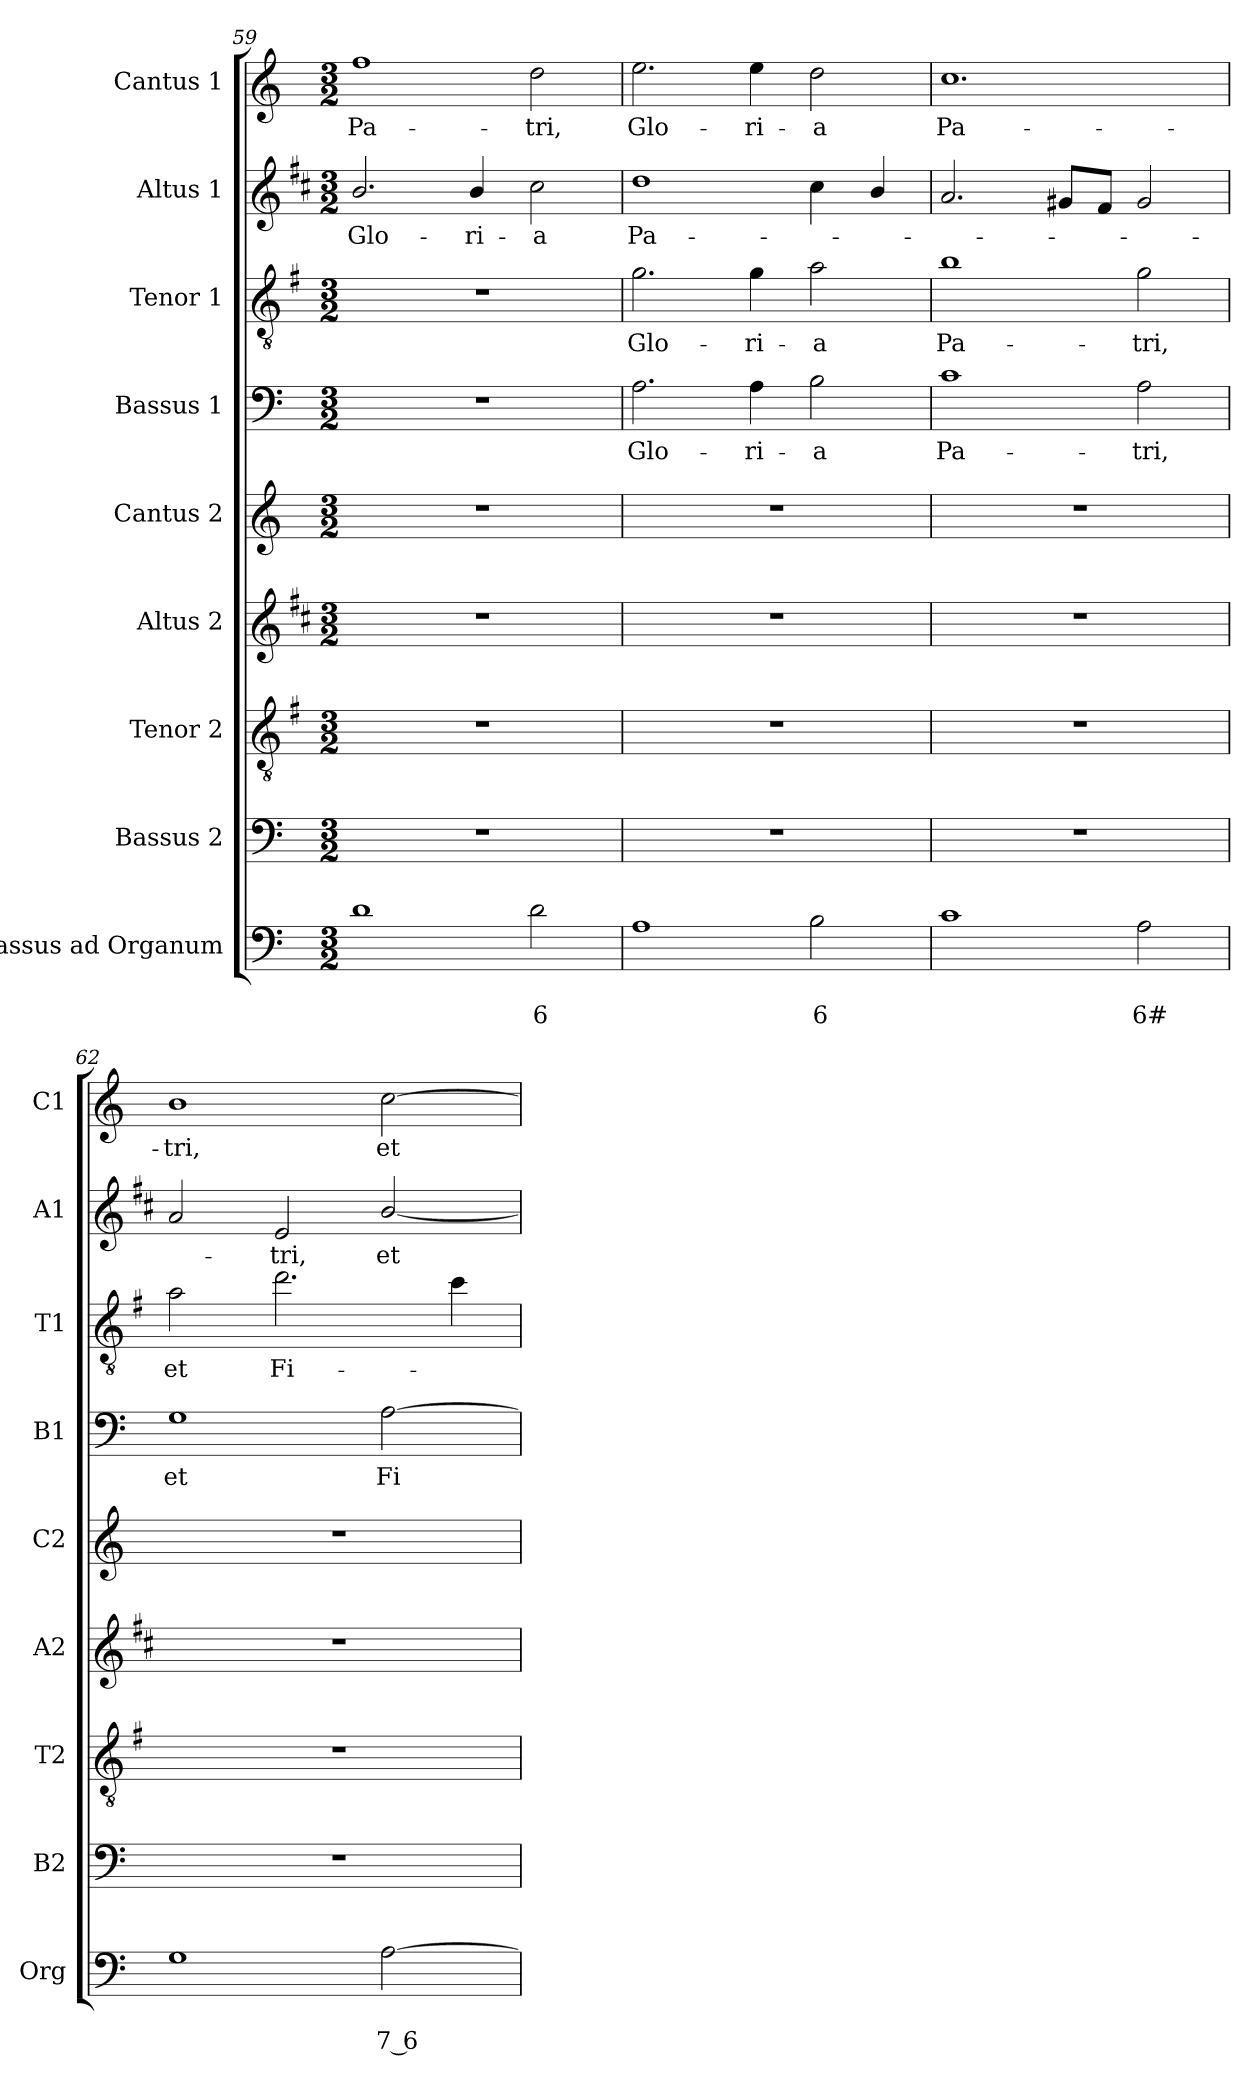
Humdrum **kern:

**kern	**text	**text	**kern	**kern	**kern	**kern	**kern	**text	**kern	**text	**kern	**text	**kern	**text
*part9	*part9	*part9	*part8	*part7	*part6	*part5	*part4	*part4	*part3	*part3	*part2	*part2	*part1	*part1
*staff9	*staff9	*staff9	*staff8	*staff7	*staff6	*staff5	*staff4	*staff4	*staff3	*staff3	*staff2	*staff2	*staff1	*staff1
*I"Bassus ad Organum	*	*	*I"Bassus 2	*I"Tenor 2	*I"Altus 2	*I"Cantus 2	*I"Bassus 1	*	*I"Tenor 1	*	*I"Altus 1	*	*I"Cantus 1	*
*I'Org	*	*	*I'B2	*I'T2	*I'A2	*I'C2	*I'B1	*	*I'T1	*	*I'A1	*	*I'C1	*
*clefF4	*	*	*clefF4	*clefGv2	*clefG2	*clefG2	*clefF4	*	*clefGv2	*	*clefG2	*	*clefG2	*
*	*	*	*	*ITrd4c7	*ITrd1c2	*	*	*	*ITrd4c7	*	*ITrd1c2	*	*	*
*k[]	*	*	*k[]	*k[]	*k[]	*k[]	*k[]	*	*k[]	*	*k[]	*	*k[]	*
*C:	*	*	*C:	*C:	*C:	*C:	*C:	*	*C:	*	*C:	*	*C:	*
*M3/2	*	*	*M3/2	*M3/2	*M3/2	*M3/2	*M3/2	*	*M3/2	*	*M3/2	*	*M3/2	*
=59	=59	=59	=59	=59	=59	=59	=59	=59	=59	=59	=59	=59	=59	=59
!	!	!	!	!	!	!	!	!	!	!	!	!LO:LY:b	!	!LO:LY:b
1d	.	.	1.r	1.r	1.r	1.r	1.r	.	1.r	.	2.a/	Glo-	1ff	Pa-
!	!	!	!	!	!	!	!	!	!	!	!	!LO:LY:b	!	!
.	.	.	.	.	.	.	.	.	.	.	4a/	-ri-	.	.
!	!	!LO:LY:b	!	!	!	!	!	!	!	!	!	!LO:LY:b	!	!LO:LY:b
2d\	.	6	.	.	.	.	.	.	.	.	2b\	-a	2dd\	-tri,
=60	=60	=60	=60	=60	=60	=60	=60	=60	=60	=60	=60	=60	=60	=60
!	!	!	!	!	!	!	!	!LO:LY:b	!	!LO:LY:b	!	!LO:LY:b	!	!LO:LY:b
1A	.	.	1.r	1.r	1.r	1.r	2.A\	Glo-	2.c\	Glo-	1cc	Pa-	2.ee\	Glo-
!	!	!	!	!	!	!	!	!LO:LY:b	!	!LO:LY:b	!	!	!	!LO:LY:b
.	.	.	.	.	.	.	4A\	-ri-	4c\	-ri-	.	.	4ee\	-ri-
!	!	!LO:LY:b	!	!	!	!	!	!LO:LY:b	!	!LO:LY:b	!	!	!	!LO:LY:b
2B\	.	6	.	.	.	.	2B\	-a	2d\	-a	4b\	.	2dd\	-a
.	.	.	.	.	.	.	.	.	.	.	4a/	.	.	.
=61	=61	=61	=61	=61	=61	=61	=61	=61	=61	=61	=61	=61	=61	=61
!	!	!	!	!	!	!	!	!LO:LY:b	!	!LO:LY:b	!	!	!	!LO:LY:b
1c	.	.	1.r	1.r	1.r	1.r	1c	Pa-	1e	Pa-	2.g/	.	1.cc	Pa-
.	.	.	.	.	.	.	.	.	.	.	8f#X/L	.	.	.
.	.	.	.	.	.	.	.	.	.	.	8e/J	.	.	.
!	!	!LO:LY:b	!	!	!	!	!	!LO:LY:b	!	!LO:LY:b	!	!	!	!
2A\	.	6#	.	.	.	.	2A\	-tri,	2c\	-tri,	2f#/	.	.	.
=62	=62	=62	=62	=62	=62	=62	=62	=62	=62	=62	=62	=62	=62	=62
!	!	!	!	!	!	!	!	!LO:LY:b	!	!LO:LY:b	!	!	!	!LO:LY:b
1G	.	.	1.r	1.r	1.r	1.r	1G	et	2d\	et	2g/	.	1b	-tri,
!	!	!	!	!	!	!	!	!	!	!LO:LY:b	!	!LO:LY:b	!	!
.	.	.	.	.	.	.	.	.	2.g\	Fi-	2d/	-tri,	.	.
!	!	!LO:LY:b	!	!	!	!	!	!LO:LY:b	!	!	!	!LO:LY:b	!	!LO:LY:b
[2A\	.	7 6	.	.	.	.	[2A\	Fi-	.	.	[2a/	et	[2cc\	et
.	.	.	.	.	.	.	.	.	4f\	.	.	.	.	.
=	=	=	=	=	=	=	=	=	=	=	=	=	=	=
*-	*-	*-	*-	*-	*-	*-	*-	*-	*-	*-	*-	*-	*-	*-
